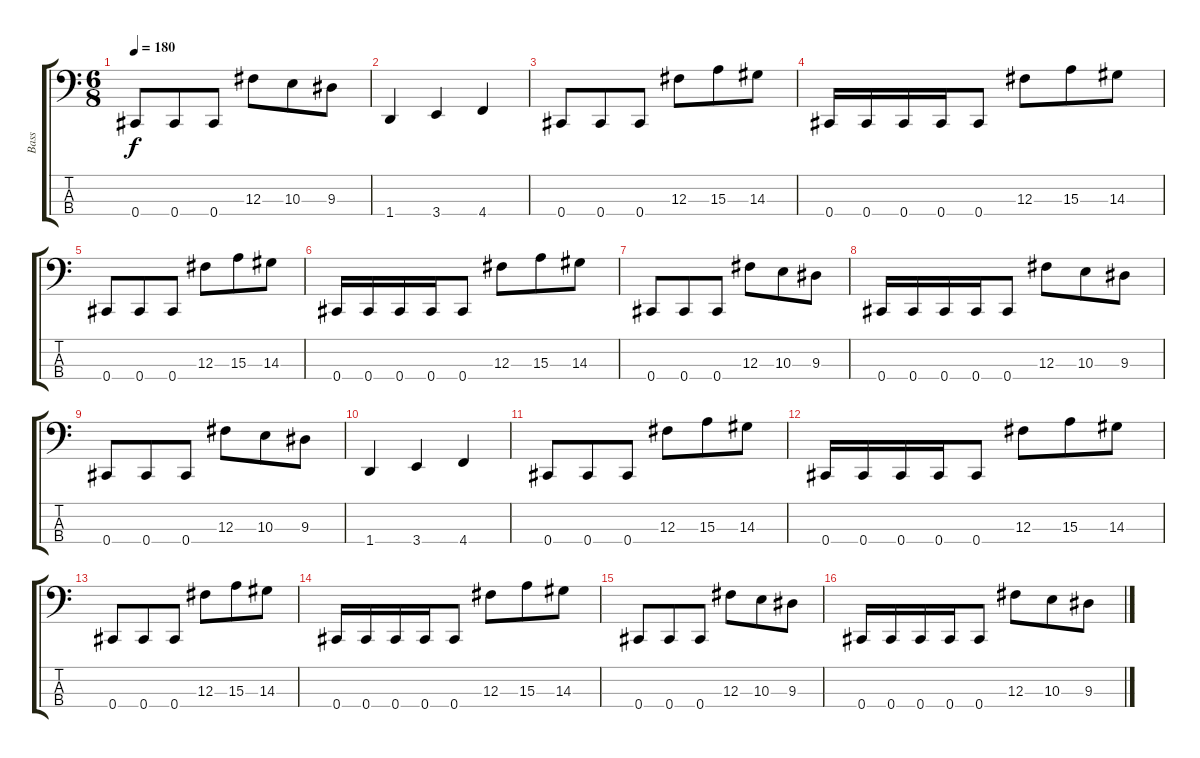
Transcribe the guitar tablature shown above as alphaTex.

\track ("Bass" "Bass") {instrument electricbassfinger}
\staff {score tabs}
\tuning (E2 B1 Gb1 Db1) {hide}
\ts (6 8)
\tempo 180
\clef f4
\ks c
0.4.8{dy f} 0.4.8 0.4.8 12.3.8 10.3.8 9.3.8 |
1.4.4 3.4.4 4.4.4 |
0.4.8 0.4.8 0.4.8 12.3.8 15.3.8 14.3.8 |
0.4.16 0.4.16 0.4.16 0.4.16 0.4.8 12.3.8 15.3.8 14.3.8 |
0.4.8 0.4.8 0.4.8 12.3.8 15.3.8 14.3.8 |
0.4.16 0.4.16 0.4.16 0.4.16 0.4.8 12.3.8 15.3.8 14.3.8 |
0.4.8 0.4.8 0.4.8 12.3.8 10.3.8 9.3.8 |
0.4.16 0.4.16 0.4.16 0.4.16 0.4.8 12.3.8 10.3.8 9.3.8 |
0.4.8 0.4.8 0.4.8 12.3.8 10.3.8 9.3.8 |
1.4.4 3.4.4 4.4.4 |
0.4.8 0.4.8 0.4.8 12.3.8 15.3.8 14.3.8 |
0.4.16 0.4.16 0.4.16 0.4.16 0.4.8 12.3.8 15.3.8 14.3.8 |
0.4.8 0.4.8 0.4.8 12.3.8 15.3.8 14.3.8 |
0.4.16 0.4.16 0.4.16 0.4.16 0.4.8 12.3.8 15.3.8 14.3.8 |
0.4.8 0.4.8 0.4.8 12.3.8 10.3.8 9.3.8 |
0.4.16 0.4.16 0.4.16 0.4.16 0.4.8 12.3.8 10.3.8 9.3.8
